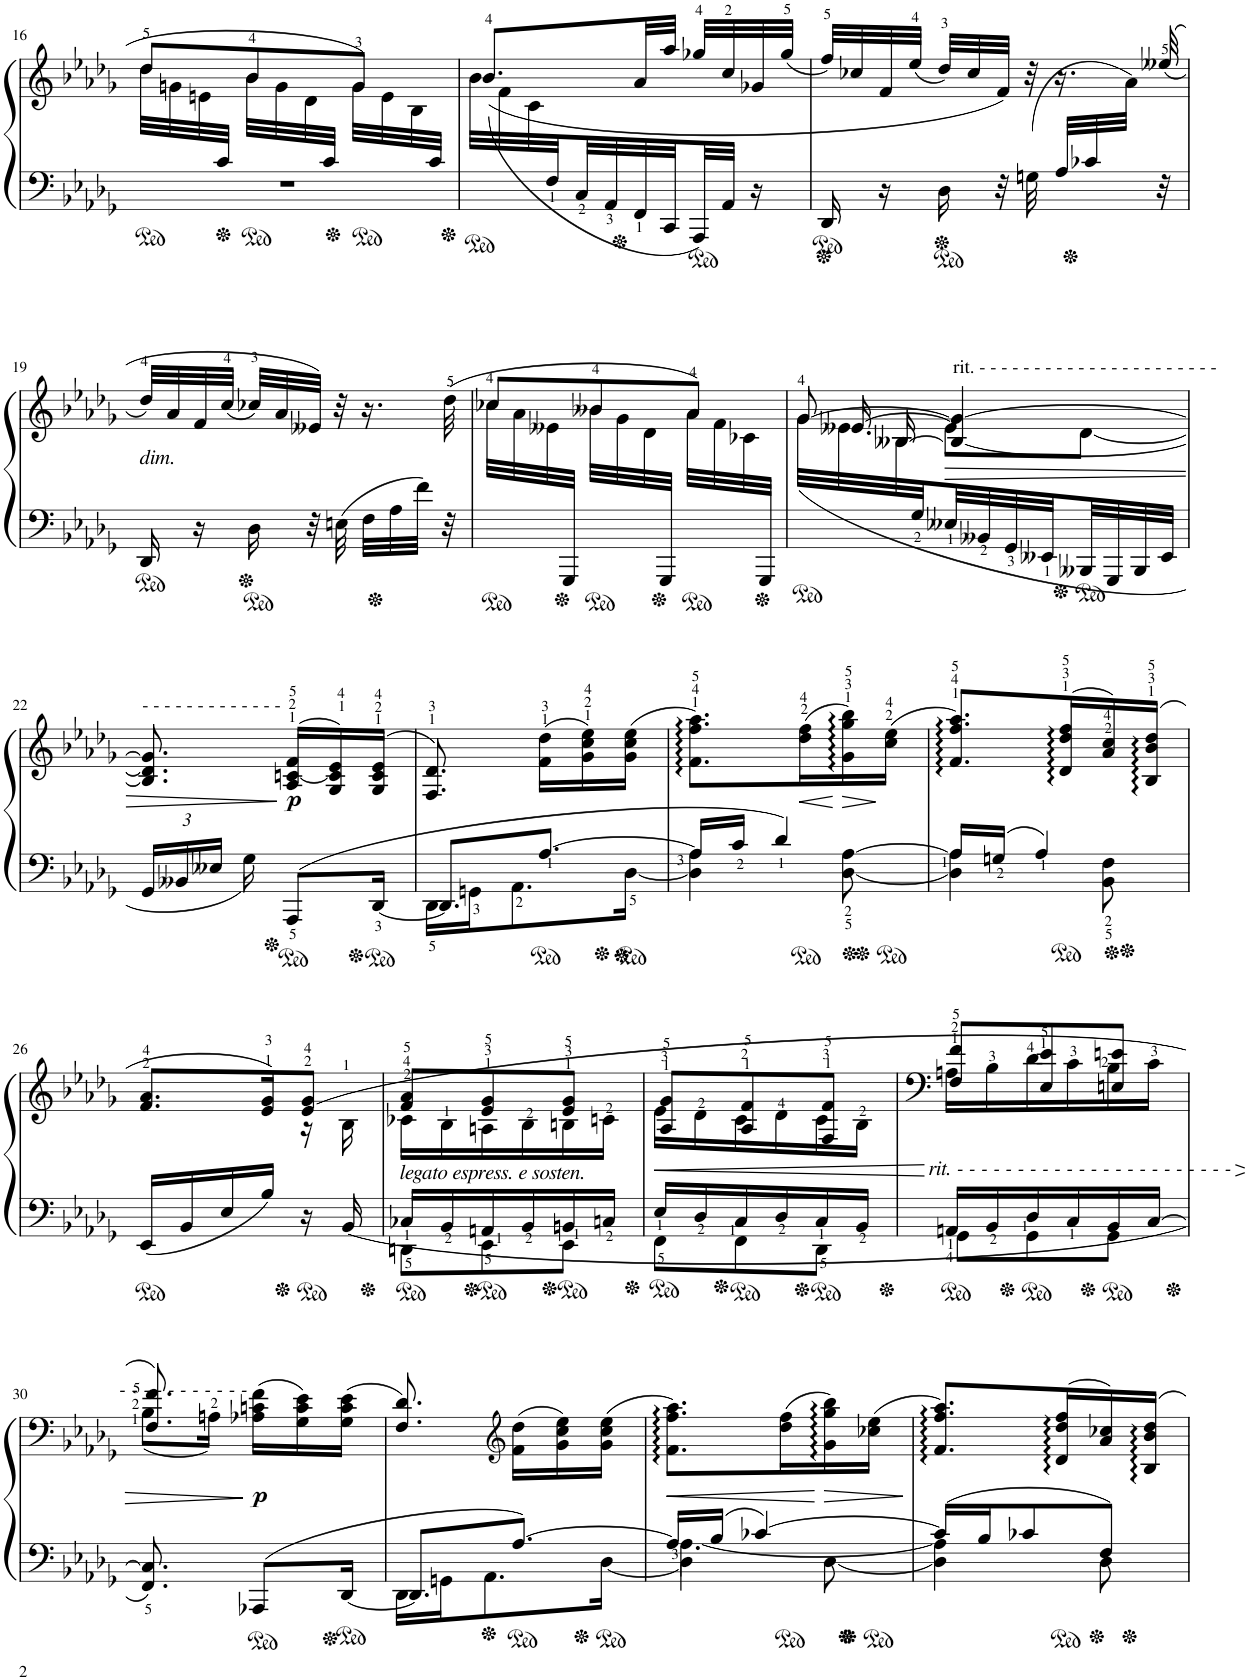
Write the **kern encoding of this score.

**kern	**kern	**dynam
*part1	*part1	*part1
*staff2	*staff1	*staff1/2
*I"Piano	*	*
*I'Pno.	*	*
!!LO:PB:g=z
*clefF4	*clefG2	*
*k[b-e-a-d-g-]	*k[b-e-a-d-g-]	*
*M3/8	*M3/8	*
=16	=16	=16
*^	*	*
*	*	*ped	*
*	*	*^	*
16.ryy	4.r	8dd-/L	32dd-\LLL	.
.	.	.	32gn\	.
.	.	.	32en\	.
32c/JJJ	.	.	32ryy	.
*	*	*Xped	*	*
*	*	*ped	*	*
16.ryy	.	8b-/	32b-\LLL	.
.	.	.	32g\	.
.	.	.	32d-\	.
32c/JJJ	.	.	32ryy	.
*	*	*Xped	*	*
*	*	*ped	*	*
16.ryy	.	8g/J	32g\LLL	.
.	.	.	32e\	.
.	.	.	32B-\	.
32c/JJJ	.	.	32ryy	.
*v	*v	*	*	*
=17	=17	=17	=17
*	*Xped	*	*
*	*ped	*	*
16.ryy	((8.b-/L	32b-\LLL	.
.	.	32f\	.
.	.	32c\	.
32F/	.	4ryy	.
32C/	.	.	.
32AA-/	.	.	.
*Xped	*	*	*
32FF/	32a-/LL	.	.
32CC/	32aa-/JJJ	.	.
32AAA-/)	32gg-X/LLL	.	.
32AA-/JJJ	32cc/	.	.
16r	32g-X/	.	.
.	(32gg-/JJJ	32ryy	.
=18	=18	=18	=18
16DD-/	32ff/LLL)	16ryy	.
.	32cc-X/	.	.
*	*v	*v	*
16r	32f/	.
.	(32ee-/JJJ	.
16D-\	32dd-/LLL)	.
.	32cc-/	.
32r	32f/JJJ)	.
(32Gn\	32r	.
32A-/LLL	16.r	.
32c-X/	.	.
*	*^	*
32ryy	.	32a-\JJJ)	.
32r	((>32ee--X/	32ryy	.
!!LO:LB:g=z
=19	=19	=19	=19
!	!LO:TX:b:i:t=dim.	!	!
*	*v	*v	*
16DD-/	32dd-/LLL)	.
.	32a-/	.
16r	32f/	.
.	(32cc/JJJ	.
16D-\	32cc-X/LLL)	.
.	32a-/	.
32r	32e--X/JJJ)	.
32En\	32r	.
32F\LLL	16.r	.
32A-\	.	.
32f\JJJ	.	.
32r	(32dd-\	.
=20	=20	=20
*	*^	*
*	*ped	*	*
16.ryy	8cc-X/L	32cc-\LLL	.
.	.	32a-\	.
.	.	32e--X\	.
32GGG-/JJJ	.	32ryy	.
*Xped	*	*	*
*	*ped	*	*
16.ryy	8b--X/	32b--\LLL	.
.	.	32g-\	.
.	.	32d-\	.
32GGG-/JJJ	.	32ryy	.
*Xped	*	*	*
*	*ped	*	*
16.ryy	8a-/J)	32a-\LLL	.
.	.	32f\	.
.	.	32c-X\	.
32GGG-/JJJ	.	32ryy	.
*	*v	*v	*
=21	=21	=21
*Xped	*	*
*	*^	*
*	*	*^	*
*	*	*	*^	*
*	*ped	*	*	*	*
16.ryy	[8g-;</	32ryy	16ryy	(<32g-\LLL	.
.	.	[16.e--X/	.	32e--\	.
.	.	.	[16B--X/	32B--\	.
32G-/	.	.	.	4ryy	.
!	!LO:TX:a:t=rit. - - - - - - - - - - - - - - - - - - - - - -	!	!	!	!
!	!	!	!	!	!LO:HP:b
32E--X/	4B--/_ 4g-/_	8e--\L]	4ryy	.	>
32BB--X/	.	.	.	.	.
32GG-/	.	.	.	.	.
32EE--X/	.	.	.	.	.
*Xped	*	*	*	*	*
*ped	*	*	*	*	*
32BBB--X/	.	[8d-\J	.	.	.
32GGG-/	.	.	.	.	.
32BBB--/	.	.	.	.	.
32EE--/JJJ	.	.	.	32ryy	.
*	*v	*v	*v	*v	*
!!LO:LB:g=z
=22	=22	=22
*Xbrackettup	*	*
*	*^	*
*	*	*^	*
*	*	*	*^	*
!	!LO:TX:a:t=- - - - - - - - - - - - -	!	!	!	!
*	*v	*v	*v	*v	*
24GG-/LL	8.B--/] 8.d-/] 8.g-/]	.
24BB--X/	.	.
24E--X;</JJ	.	.
16G-;<\)	.	.
*Xped	*	*
*	*ped	*
!	!	!LO:DY:n=1:b
8AAA-/L	(>16A-/ [<16cn/ 16f/LL	] p
.	16G-/ 16c/] 16e-/)	.
*	*Xped	*
*	*ped	*
[<16DD-/Jk	(>16G-/ 16c/ 16e-/JJ	.
=23	=23	=23
*^	*	*
8.DD-/L]	16DD-\LL	8.F/ 8.d-/)	.
.	16GGn\J	.	.
.	8.AA-\	.	.
*	*	*Xped	*
*	*	*ped	*
[8.A-/J	.	(16f\ 16dd-\LL	.
.	.	16g-\ 16cc\ 16ee-\)	.
*	*	*Xped	*
*	*	*ped	*
.	[16D-\Jk	(16g-\ 16cc\ 16ee-\JJ	.
=24	=24	=24	=24
*ped	*	*	*
16A-/LL]	4D-\] 4A-\	8.f\:: 8.ff\:: 8.aa-\::L)	.
16c/JJ	.	.	.
4d-/	.	.	.
*	*	*Xped	*
!	!	!	!LO:HP:b
.	.	(16dd-\ 16ff\L	<
*	*	*ped	*
!	!	!	!LO:HP:n=1:b
.	[8D-\ [>8A-\	16g-\:: 16gg-\:: 16bb-\::)	[ >
*	*	*Xped	*
.	.	(16cc\ 16ee-\JJ	.
*v	*v	*	*
.	.	]
=25	=25	=25
*^	*	*
16A-/LL	4D-\] 4A-\]	8.f/:: 8.ff/:: 8.aa-/::L)	.
16Gn/JJ	.	.	.
4A-/	.	.	.
*	*	*Xped	*
*	*	*ped	*
.	.	(>16d-/:: 16dd-/:: 16ff/::L	.
.	8BB-\ 8F\	16a-/ 16cc/)	.
*	*	*Xped	*
.	.	(>16B-/:: 16b-/:: 16dd-/::JJ	.
*v	*v	*	*
!!LO:LB:g=z
=26	=26	=26
*	*^	*
16EE-/LL	8.f/ 8.a-/L	4ryy	.
16BB-/	.	.	.
16E-/	.	.	.
16B-/JJ	16e-/ 16g-/K)	.	.
16r	(8e-/ 8g-/J	16r	.
16BB-/	.	16B-\	.
=27	=27	=27	=27
*^	*	*	*
!	!	!LO:TX:b:i:t=legato espress. e sosten.	!	!
16C-X/LL	8DDn\L	8f/ 8a-/L	16c-X\LL	.
16BB-/	.	.	16B-\	.
16AAn/	8EE-\	8e-/ 8g-/	16An\	.
16BB-/	.	.	16B-\	.
16BBn/	8EE-\J	8e-/ 8g-/J	16Bn\	.
16Cn/JJ	.	.	16cn\JJ	.
=28	=28	=28	=28	=28
!	!	!	!	!LO:HP:b
16E-/LL	8FF\L	8A-/ 8g-/L	16e-\LL	<
16D-/	.	.	16d-\	.
16C/	8FF\	8A-/ 8f/	16c\	.
16D-/	.	.	16d-\	.
16C/	8DD-\J	8F/ 8f/J	16c\	.
16BB-/JJ	.	.	16B-\JJ	.
*v	*v	*	*	*
*	*v	*v	*
.	.	[
=29	=29	=29
*^	*	*
!	!	!LO:TX:b:i:t=rit. - - - - - - - - - - - - - - - - - - - - - - -	!
!	!	!	!LO:HP:b
*	*	*^	*
16AAn/LL	8GG-\L	8F/ 8f/L	16An\LL	>
16BB-/	.	.	16B-\	.
16D-/	8GG-\	8E-/ 8e-/	16d-\	.
16C/	.	.	16c\	.
16BB-/	8GG-\J	8En/ 8en/J	16B-\	.
[16C/JJ	.	.	16c\JJ	.
*v	*v	*	*	*
!!LO:LB:g=z	!!
=30	=30	=30	=30
!	!LO:TX:b:i:t=- - - - - - - - - - -	!	!
8.FF/ 8.C/]	8.F/ 8.f/)	(8B-\L	.
.	.	16An;<\Jk)	.
*	*ped	*	*
!	!	!	!LO:DY:n=1:b
8AAA-X/L	(>16A-X\;< 16cn\;< 16f\;<LL	8.ryy	] p
.	16G-\ 16c\ 16e-\)	.	.
*ped	*	*	*
*	*Xped	*	*
[<16DD-/Jk	(16G-\ 16c\ 16e-\JJ	.	.
*	*v	*v	*
=31	=31	=31
*^	*	*
8.DD-/L]	16DD-\LL	8.F/ 8.d-/)	.
.	16GGn\J	.	.
*Xped	*	*	*
.	8.AA-\	.	.
*	*	*clefG2	*
*	*	*ped	*
[8.A-/J	.	(16f\ 16dd-\LL	.
.	.	16g-\ 16cc\ 16ee-\)	.
*	*	*Xped	*
*	*	*ped	*
.	[16D-\Jk	(16g-\ 16cc\ 16ee-\JJ	.
=32	=32	=32	=32
*	*^	*	*
!	!	!	!	!LO:HP:b
16A-/LL]	[4.A-\	4D-\]	8.f\:: 8.ff\:: 8.aa-\::L)	<
16B-/JJ	.	.	.	.
[4c-X/	.	.	.	.
*	*	*	*Xped	*
*	*	*	*ped	*
.	.	.	(16dd-\ 16ff\L	.
!	!	!	!	!LO:HP:n=1:b
.	.	[8D-\	16g-\:: 16gg-\:: 16bb-\::)	[ >
*	*	*	*Xped	*
*	*	*	*ped	*
.	.	.	(16cc-X\ 16ee-\JJ	.
*v	*v	*v	*	*
.	.	]
=33	=33	=33
*^	*	*
16c-/LL]	4D-\] 4A-\]	8.f/:: 8.ff/:: 8.aa-/::L)	.
16B-/J	.	.	.
8c-X/	.	.	.
*	*	*Xped	*
*	*	*ped	*
.	.	(>16d-/:: 16dd-/:: 16ff/::L	.
8F/J	8D-\	16a-/ 16cc-X/)	.
*	*	*Xped	*
.	.	16B-/:: 16b-/:: 16dd-/::JJ	.
*v	*v	*	*
=	=	=
*-	*-	*-
